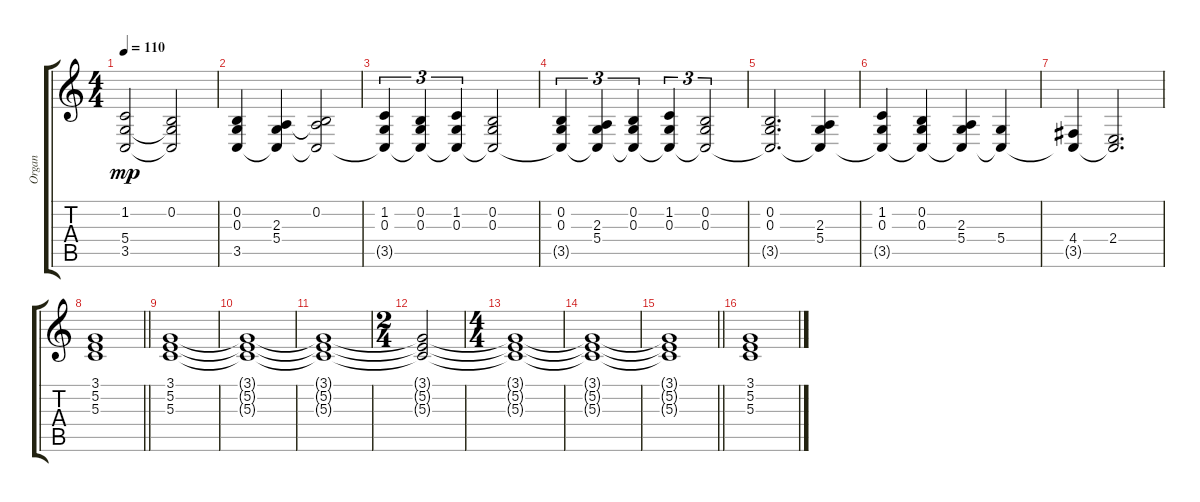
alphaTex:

\track ("Organ" "Organ") {instrument churchorgan}
\staff {score tabs}
\tuning (E4 B3 G3 D3 A2 E2) {hide}
\ts (4 4)
\tempo 110
\clef g2
\ks c
(1.2 5.4{t} 3.5{t}).2{dy mp} (0.2 5.4{t} 3.5{t}).2 |
(0.2 0.3 3.5).4 (2.3 5.4 3.5{t}).4 (0.2 2.3{t} 3.5{t}).2 |
(1.2 0.3 3.5{t}).4{tu (3 2)} (0.2 0.3 3.5{t}).4{tu (3 2)} (1.2 0.3 3.5{t}).4{tu (3 2)} (0.2 0.3 3.5{t}).2 |
(0.2 0.3 3.5{t}).4{tu (3 2)} (2.3 5.4 3.5{t}).4{tu (3 2)} (0.2 0.3 3.5{t}).4{tu (3 2)} (1.2 0.3 3.5{t}).4{tu (3 2)} (0.2 0.3 3.5{t}).2{tu (3 2)} |
(0.2 0.3 3.5{t}).2{d} (2.3 5.4 3.5{t}).4 |
(1.2 0.3 3.5{t}).4 (0.2 0.3 3.5{t}).4 (2.3 5.4 3.5{t}).4 (5.4 3.5{t}).4 |
(4.4 3.5{t}).4 (2.4 3.5{t}).2{d} |
\barLineRight lightlight
(3.1 5.2 5.3).1 |
(3.1 5.2 5.3).1 |
(3.1{t} 5.2{t} 5.3{t}).1 |
(3.1{t} 5.2{t} 5.3{t}).1 |
\ts (2 4)
(3.1{t} 5.2{t} 5.3{t}).2 |
\ts (4 4)
(3.1{t} 5.2{t} 5.3{t}).1 |
(3.1{t} 5.2{t} 5.3{t}).1 |
\barLineRight lightlight
(3.1{t} 5.2{t} 5.3{t}).1 |
(3.1 5.2 5.3).1
